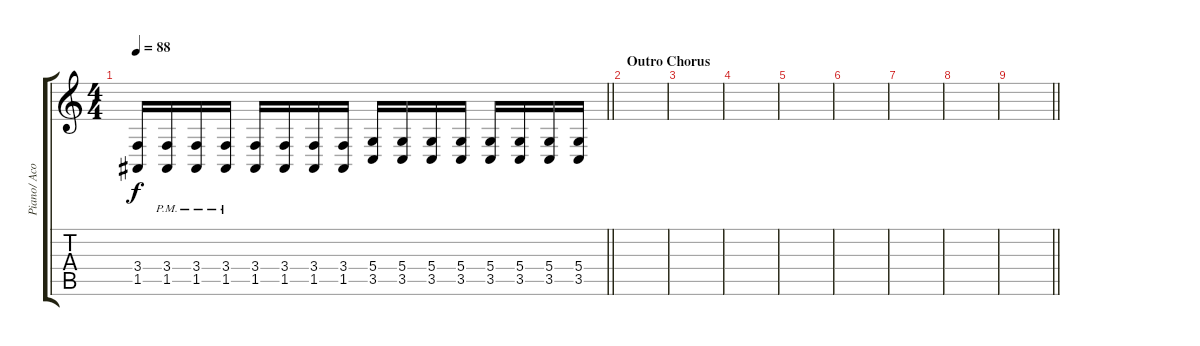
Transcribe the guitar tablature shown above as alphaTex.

\track ("Piano/ Acoustic Guitar" "Piano/ Aco") {instrument brightacousticpiano}
\staff {score tabs}
\tuning (E4 B3 G3 D3 A2 E2) {hide}
\ts (4 4)
\tempo 88
\clef g2
\barLineRight lightlight
\ks c
(3.4 1.5).16{dy f volume 12 instrument distortionguitar} (3.4{pm} 1.5{pm}).16 (3.4{pm} 1.5{pm}).16 (3.4{pm} 1.5{pm}).16 (3.4 1.5).16 (3.4 1.5).16 (3.4 1.5).16 (3.4 1.5).16 (5.4 3.5).16 (5.4 3.5).16 (5.4 3.5).16 (5.4 3.5).16 (5.4 3.5).16 (5.4 3.5).16 (5.4 3.5).16 (5.4 3.5).16 |
\section ("" "Outro Chorus")
|
|
|
|
|
|
|
\barLineRight lightlight
